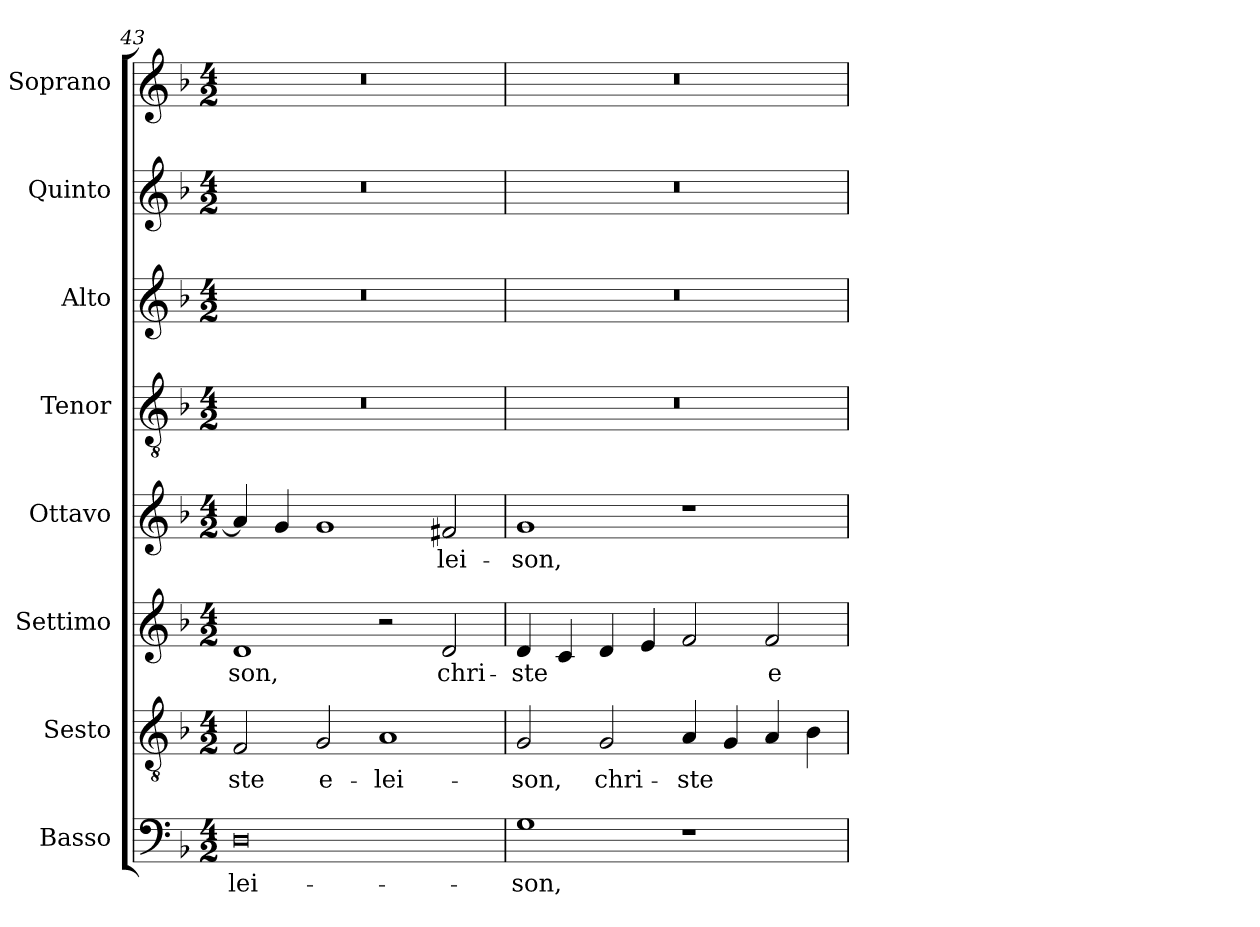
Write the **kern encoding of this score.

**kern	**text	**kern	**text	**kern	**text	**kern	**text	**kern	**kern	**kern	**kern
*part8	*part8	*part7	*part7	*part6	*part6	*part5	*part5	*part4	*part3	*part2	*part1
*staff8	*staff8	*staff7	*staff7	*staff6	*staff6	*staff5	*staff5	*staff4	*staff3	*staff2	*staff1
*I"Basso	*	*I"Sesto	*	*I"Settimo	*	*I"Ottavo	*	*I"Tenor	*I"Alto	*I"Quinto	*I"Soprano
*I'B.	*	*I'Ss.	*	*I'St.	*	*I'Ot.	*	*I'T.	*I'A.	*I'Q.	*I'S.
!!LO:PB:g=z
*clefF4	*	*clefGv2	*	*clefG2	*	*clefG2	*	*clefGv2	*clefG2	*clefG2	*clefG2
*	*	*ITrd7c12	*	*	*	*	*	*ITrd7c12	*	*	*
*k[b-]	*	*k[b-]	*	*k[b-]	*	*k[b-]	*	*k[b-]	*k[b-]	*k[b-]	*k[b-]
*F:	*	*F:	*	*F:	*	*F:	*	*F:	*F:	*F:	*F:
*M4/2	*	*M4/2	*	*M4/2	*	*M4/2	*	*M4/2	*M4/2	*M4/2	*M4/2
=43	=43	=43	=43	=43	=43	=43	=43	=43	=43	=43	=43
!	!LO:LY:b:color=#000000	!	!	!	!	!	!	!	!	!	!
!	!	!	!LO:LY:b:color=#000000	!	!	!	!	!	!	!	!
!	!	!	!	!	!LO:LY:b:color=#000000	!	!	!LO:N:vis=1	!LO:N:vis=1	!LO:N:vis=1	!LO:N:vis=1
0Di	-lei-	2FFi/	-ste	1di	-son,	4ai/]	.	0r	0r	0r	0r
.	.	.	.	.	.	4gi/	.	.	.	.	.
!	!	!	!LO:LY:b:color=#000000	!	!	!	!	!	!	!	!
.	.	2GGi/	e-	.	.	1gi	.	.	.	.	.
!	!	!	!LO:LY:b:color=#000000	!	!	!	!	!	!	!	!
.	.	1AAi	-lei-	2r	.	.	.	.	.	.	.
!	!	!	!	!	!LO:LY:b:color=#000000	!	!	!	!	!	!
!	!	!	!	!	!	!	!LO:LY:b:color=#000000	!	!	!	!
.	.	.	.	2di/	chri-	2f#Xi/	-lei-	.	.	.	.
=44	=44	=44	=44	=44	=44	=44	=44	=44	=44	=44	=44
!	!LO:LY:b:color=#000000	!	!	!	!	!	!	!	!	!	!
!	!	!	!LO:LY:b:color=#000000	!	!	!	!	!	!	!	!
!	!	!	!	!	!LO:LY:b:color=#000000	!	!	!	!	!	!
!	!	!	!	!	!	!	!LO:LY:b:color=#000000	!LO:N:vis=1	!LO:N:vis=1	!LO:N:vis=1	!LO:N:vis=1
1Gi	-son,	2GGi/	-son,	4di/	-ste	1gi	-son,	0r	0r	0r	0r
.	.	.	.	4ci/	.	.	.	.	.	.	.
!	!	!	!LO:LY:b:color=#000000	!	!	!	!	!	!	!	!
.	.	2GGi/	chri-	4di/	.	.	.	.	.	.	.
.	.	.	.	4ei/	.	.	.	.	.	.	.
!	!	!	!LO:LY:b:color=#000000	!	!	!	!	!	!	!	!
1r	.	4AAi/	-ste	2fi/	.	1r	.	.	.	.	.
.	.	4GGi/	.	.	.	.	.	.	.	.	.
!	!	!	!	!	!LO:LY:b:color=#000000	!	!	!	!	!	!
.	.	4AAi/	.	2fi/	e-	.	.	.	.	.	.
.	.	4BB-i\	.	.	.	.	.	.	.	.	.
=	=	=	=	=	=	=	=	=	=	=	=
*-	*-	*-	*-	*-	*-	*-	*-	*-	*-	*-	*-
